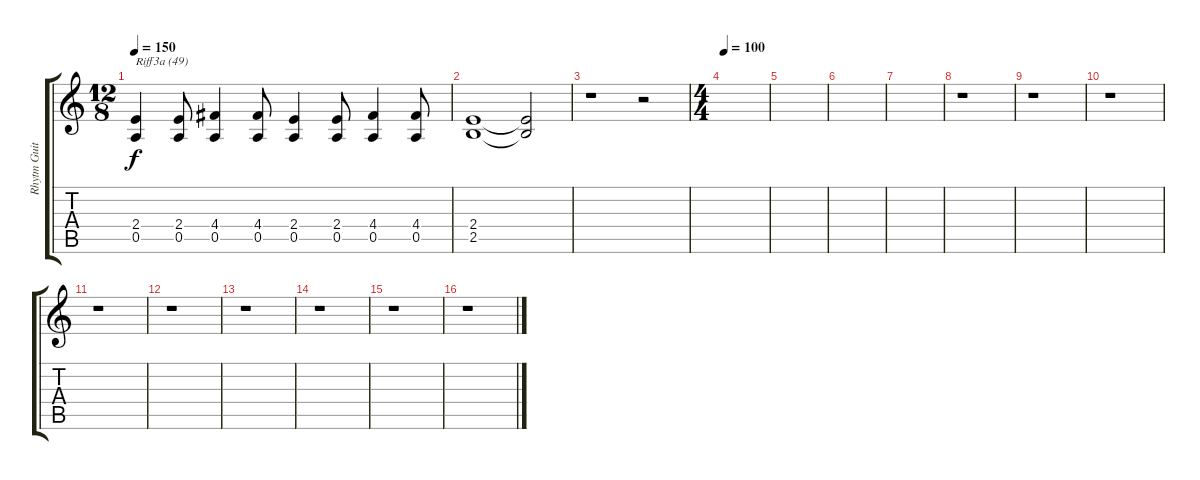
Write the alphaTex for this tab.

\track ("Rhytm Guitar" "Rhytm Guit") {instrument electricguitarmuted}
\staff {score tabs}
\tuning (E4 B3 G3 D3 A2 E2) {hide}
\ts (12 8)
\tempo 150
\clef g2
\ks c
(2.4 0.5).4{txt "Riff3a (49)" dy f} (2.4 0.5).8 (4.4 0.5).4 (4.4 0.5).8 (2.4 0.5).4 (2.4 0.5).8 (4.4 0.5).4 (4.4 0.5).8 |
(2.4 2.5).1 (2.4{t} 2.5{t}).2 |
r.1 r.2 |
\ts (4 4)
\tempo 100
|
|
|
|
r.1 |
r.1 |
r.1 |
r.1 |
r.1 |
r.1 |
r.1 |
r.1 |
r.1
